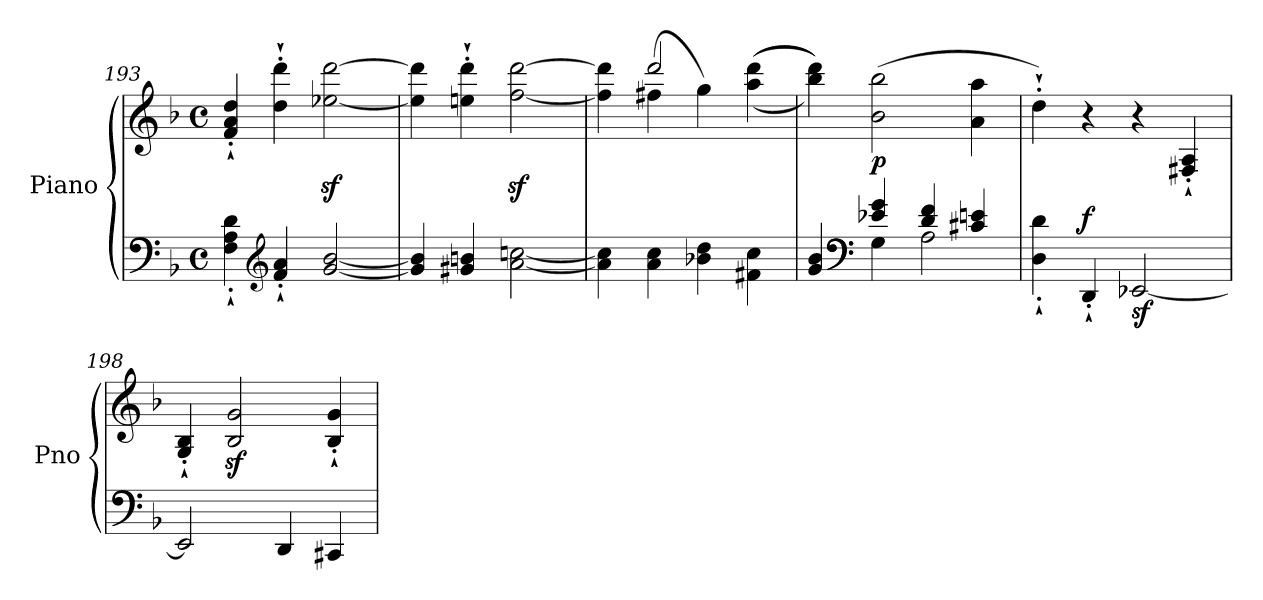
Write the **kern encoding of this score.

**kern	**kern	**dynam
*part1	*part1	*part1
*staff2	*staff1	*staff1/2
*I"Piano	*	*
*I'Pno	*	*
*clefF4	*clefG2	*
*k[b-]	*k[b-]	*
*M4/4	*M4/4	*
*met(c)	*met(c)	*
=193	=193	=193
*^	*	*
1ryy	4F\'` 4A\'` 4d\'`	4f/'` 4a/'` 4dd/'`	.
*clefG2	*	*	*
.	4f/'` 4a/'`	4dd\'` 4ddd\'`	.
.	[2g/ [2b-/	[2ee-X\z< [2ddd\z<	.
=194	=194	=194	=194
1ryy	4g/] 4b-/]	4ee-\] 4ddd\]	.
.	4g#X/ 4bn/	4een\'` 4ddd\'`	.
.	[2a\ [2ccn\	[2ff\z< [2ddd\z<	.
!!LO:LB:g=z
=195	=195	=195	=195
*	*	*^	*
4ryy	4a\] 4ccn\]	4ff\] 4ddd\]	4ryy	.
!	!	!	!	!LO:DY:b
2ryy	4a\ 4cc\	(>4ff#X\	2ddd/	other-dynamics
.	4b-X\ 4dd\	4gg\)	.	.
4ryy	4f#X\ 4cc\	(>(>(>4aa\ 4ddd\	4ryy	.
*	*	*v	*v	*
=196	=196	=196	=196
*	*^	*	*
1ryy	4g/ 4b-/	4ryy	4bb-\ 4ddd\)))	.
*clefF4	*	*	*	*
!	!	!	!	!LO:DY:b
.	4e-X/ 4g/	4G\	(>2b-\ 2bb-\	p
.	4d/ 4f/	2A\	.	.
.	4c#X/ 4en/	.	4a\ 4aa\	.
*	*v	*v	*	*
=197	=197	=197	=197
1ryy	4D\'` 4d\'`	4dd'`\)	.
!	!	!	!LO:DY:a=2
.	4DD'`/	4r	f
!	!	!	!LO:DY:b=2
.	[2EE-X/	4r	sf
.	.	4F#X/'` 4A/'`	.
=198	=198	=198	=198
1ryy	2EE-/]	4G/'` 4B-/'`	.
.	.	2B-/z< 2g/z<	.
.	4DD/	.	.
.	4CC#X/	4B-/'` 4g/'`	.
*v	*v	*	*
=	=	=
*-	*-	*-
